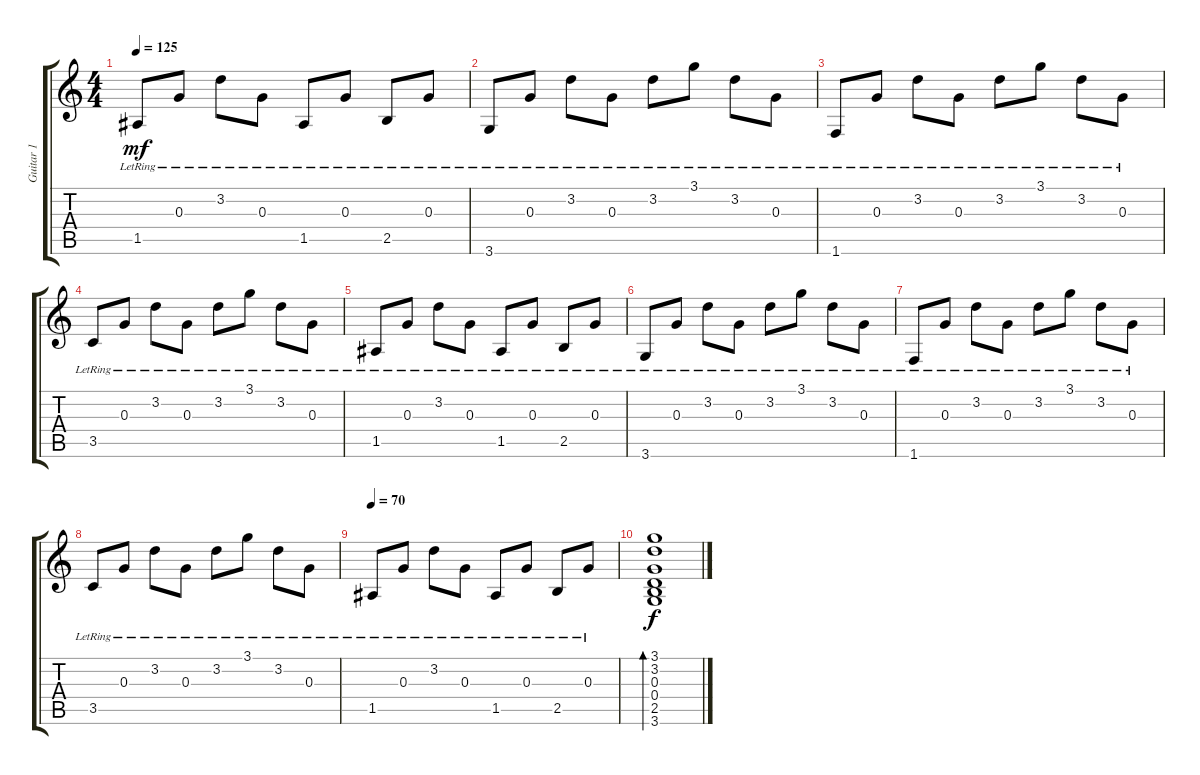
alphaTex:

\track ("Guitar 1" "Guitar 1") {instrument electricguitarclean}
\staff {score tabs}
\tuning (E4 B3 G3 D3 A2 E2) {hide}
\ts (4 4)
\tempo 125
\clef g2
\ks c
1.5{lr}.8{dy mf} 0.3{lr}.8 3.2{lr}.8 0.3{lr}.8 1.5{lr}.8 0.3{lr}.8 2.5{lr}.8 0.3{lr}.8 |
3.6{lr}.8 0.3{lr}.8 3.2{lr}.8 0.3{lr}.8 3.2{lr}.8 3.1{lr}.8 3.2{lr}.8 0.3{lr}.8 |
1.6{lr}.8 0.3{lr}.8 3.2{lr}.8 0.3{lr}.8 3.2{lr}.8 3.1{lr}.8 3.2{lr}.8 0.3{lr}.8 |
3.5{lr}.8 0.3{lr}.8 3.2{lr}.8 0.3{lr}.8 3.2{lr}.8 3.1{lr}.8 3.2{lr}.8 0.3{lr}.8 |
1.5{lr}.8 0.3{lr}.8 3.2{lr}.8 0.3{lr}.8 1.5{lr}.8 0.3{lr}.8 2.5{lr}.8 0.3{lr}.8 |
3.6{lr}.8 0.3{lr}.8 3.2{lr}.8 0.3{lr}.8 3.2{lr}.8 3.1{lr}.8 3.2{lr}.8 0.3{lr}.8 |
1.6{lr}.8 0.3{lr}.8 3.2{lr}.8 0.3{lr}.8 3.2{lr}.8 3.1{lr}.8 3.2{lr}.8 0.3{lr}.8 |
3.5{lr}.8 0.3{lr}.8 3.2{lr}.8 0.3{lr}.8 3.2{lr}.8 3.1{lr}.8 3.2{lr}.8 0.3{lr}.8 |
\tempo 70
1.5{lr}.8{instrument electricguitarclean} 0.3{lr}.8 3.2{lr}.8 0.3{lr}.8 1.5{lr}.8 0.3{lr}.8 2.5{lr}.8 0.3{lr}.8 |
(3.1 3.2 0.3 0.4 2.5 3.6).1{bd 240 dy f}
